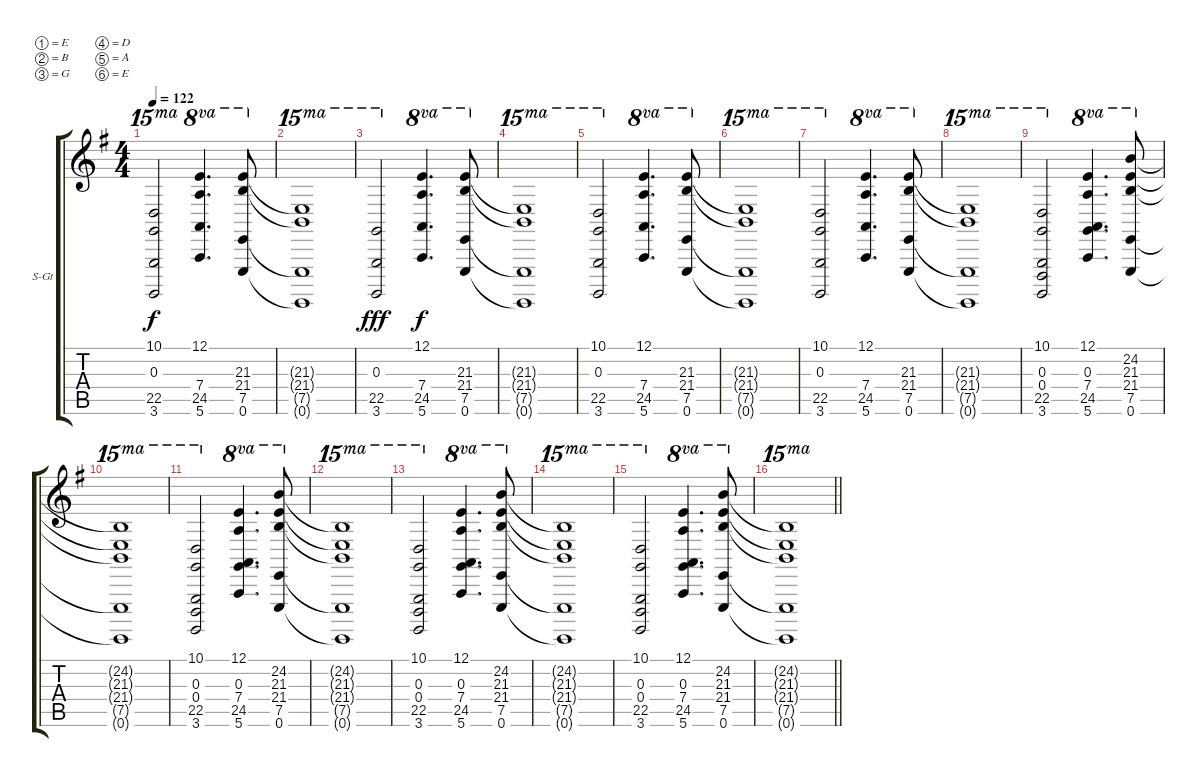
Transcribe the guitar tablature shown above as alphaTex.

\bracketExtendMode groupsimilarinstruments
\firstSystemTrackNameOrientation horizontal
\otherSystemsTrackNameOrientation horizontal
\track ("Piano" "S-Gt") {instrument acousticgrandpiano}
\staff {score tabs}
\tuning (E3 B2 G2 D2 A1 E1)
\displaytranspose 12
\ts (4 4)
\tempo 122
\clef g2
\ks g
(10.1 0.3 22.5 3.6).2{ot 15ma dy f} (12.1 7.4 24.5 5.6).4{d ot 8va} (21.3 21.4 7.5 0.6).8{ot 8va} |
(21.3{t} 21.4{t} 7.5{t} 0.6{t}).1{ot 15ma} |
(0.3 22.5 3.6).2{ot 15ma dy fff} (12.1 7.4 24.5 5.6).4{d ot 8va dy f} (21.3 21.4 7.5 0.6).8{ot 8va} |
(21.3{t} 21.4{t} 7.5{t} 0.6{t}).1{ot 15ma} |
(10.1 0.3 22.5 3.6).2{ot 15ma} (12.1 7.4 24.5 5.6).4{d ot 8va} (21.3 21.4 7.5 0.6).8{ot 8va} |
(21.3{t} 21.4{t} 7.5{t} 0.6{t}).1{ot 15ma} |
(10.1 0.3 22.5 3.6).2{ot 15ma} (12.1 7.4 24.5 5.6).4{d ot 8va} (21.3 21.4 7.5 0.6).8{ot 8va} |
(21.3{t} 21.4{t} 7.5{t} 0.6{t}).1{ot 15ma} |
(10.1 0.3 0.4 22.5 3.6).2{ot 15ma} (12.1 0.3 7.4 24.5 5.6).4{d ot 8va} (24.2 21.3 21.4 7.5 0.6).8{ot 8va} |
(24.2{t} 21.3{t} 21.4{t} 7.5{t} 0.6{t}).1{ot 15ma} |
(10.1 0.3 0.4 22.5 3.6).2{ot 15ma} (12.1 0.3 7.4 24.5 5.6).4{d ot 8va} (24.2 21.3 21.4 7.5 0.6).8{ot 8va} |
(24.2{t} 21.3{t} 21.4{t} 7.5{t} 0.6{t}).1{ot 15ma} |
(10.1 0.3 0.4 22.5 3.6).2{ot 15ma} (12.1 0.3 7.4 24.5 5.6).4{d ot 8va} (24.2 21.3 21.4 7.5 0.6).8{ot 8va} |
(24.2{t} 21.3{t} 21.4{t} 7.5{t} 0.6{t}).1{ot 15ma} |
(10.1 0.3 0.4 22.5 3.6).2{ot 15ma} (12.1 0.3 7.4 24.5 5.6).4{d ot 8va} (24.2 21.3 21.4 7.5 0.6).8{ot 8va} |
\barLineRight lightlight
(24.2{t} 21.3{t} 21.4{t} 7.5{t} 0.6{t}).1{ot 15ma}
